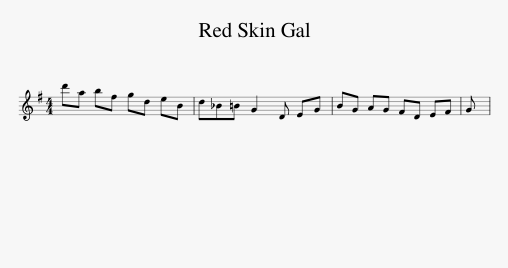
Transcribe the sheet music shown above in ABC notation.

X:1
L:1/8
M:4/4
I:linebreak $
K:G
V:1 treble
V:1
 d'a bf gd eB | d_B=B G2 D EG | BG AG FD EF | G | %4
